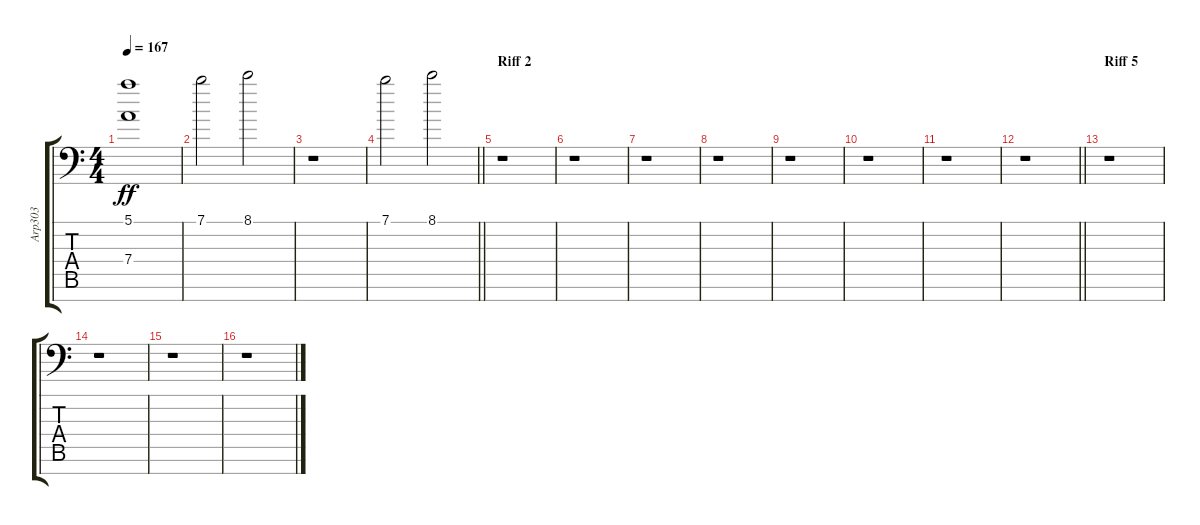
\track ("Arp303" "Arp303") {instrument synthbass2}
\staff {score tabs}
\tuning (E4 B3 G3 D3 A2 E2 C-1) {hide}
\ts (4 4)
\tempo 167
\clef f4
\ks c
(5.1 7.4).1{dy ff} |
7.1.2 8.1.2 |
r.1 |
\barLineRight lightlight
7.1.2 8.1.2 |
\section ("" "Riff 2")
r.1 |
r.1 |
r.1 |
r.1 |
r.1 |
r.1 |
r.1 |
\barLineRight lightlight
r.1 |
\section ("" "Riff 5")
r.1 |
r.1 |
r.1 |
r.1
